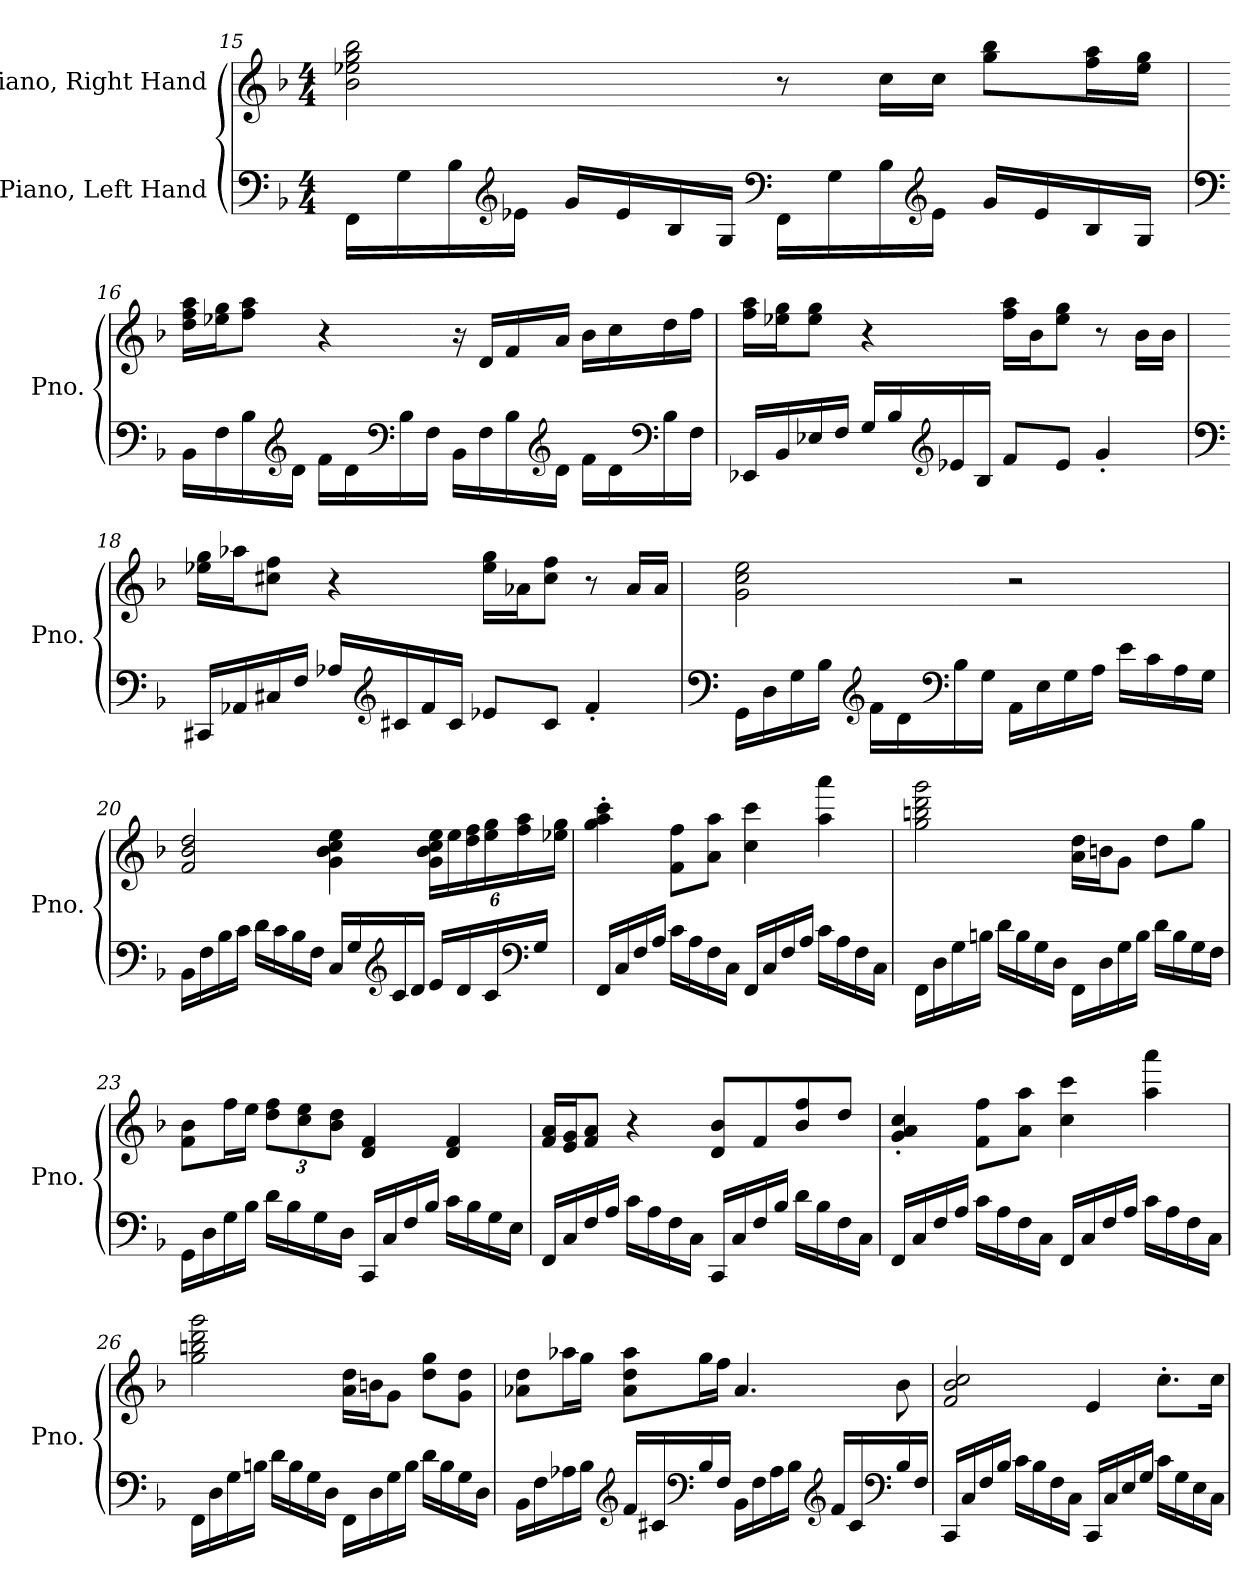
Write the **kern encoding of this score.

**kern	**kern
*part2	*part1
*staff2	*staff1
*I"Piano, Left Hand	*I"Piano, Right Hand
*I'Pno.	*I'Pno.
!!LO:LB:g=z
*clefF4	*clefG2
*k[b-]	*k[b-]
*M4/4	*M4/4
=15	=15
16FF\LL	2b-\ 2ee-X\ 2gg\ 2bb-\
16G\	.
16B-\	.
*clefG2	*
16e-X\JJ	.
16g/LL	.
16e-/	.
16B-/	.
16G/JJ	.
*clefF4	*
16FF\LL	8r
16G\	.
16B-\	16cc\LL
*clefG2	*
16e-\JJ	16cc\JJ
16g/LL	8gg\ 8bb-\L
16e-/	.
16B-/	16ff\ 16aa\L
16G/JJ	16ee-\ 16gg\JJ
!!LO:LB:g=z
=16	=16
*clefF4	*
16BB-\LL	16dd\ 16ff\ 16aa\LL
16F\	16ee-X\ 16gg\J
16B-\	8ff\ 8aa\J
*clefG2	*
16d\JJ	.
16f\LL	4r
16d\	.
*clefF4	*
16B-\	.
16F\JJ	.
16BB-\LL	16r
16F\	16d/LL
16B-\	16f/
*clefG2	*
16d\JJ	16a/JJ
16f\LL	16b-\LL
16d\	16cc\
*clefF4	*
16B-\	16dd\
16F\JJ	16ff\JJ
=17	=17
16EE-X/LL	16ff\ 16aa\LL
16BB-/	16ee-X\ 16gg\J
16E-X/	8ee-\ 8gg\J
16F/JJ	.
16G/LL	4r
16B-/	.
*clefG2	*
16e-X/	.
16B-/JJ	.
8f/L	16ff\ 16aa\LL
.	16b-\J
8e-/J	8ee-\ 8gg\J
4g'/	8r
.	16b-\LL
.	16b-\JJ
!!LO:LB:g=z
=18	=18
*clefF4	*
16CC#X/LL	16ee-X\ 16gg\LL
16AA-X/	16aa-X\J
16C#X/	8cc#X\ 8ff\J
16F/JJ	.
16A-X/LL	4r
*clefG2	*
16c#X/	.
16f/	.
16c#/JJ	.
8e-X/L	16ee-\ 16gg\LL
.	16a-X\J
8c#/J	8cc#\ 8ff\J
4f'/	8r
.	16a-/LL
.	16a-/JJ
=19	=19
*clefF4	*
16GG\LL	2g\ 2cc\ 2ee\
16D\	.
16G\	.
16B-\JJ	.
*clefG2	*
16f\LL	.
16d\	.
*clefF4	*
16B-\	.
16G\JJ	.
16AA\LL	2r
16E\	.
16G\	.
16A\JJ	.
16e\LL	.
16c\	.
16A\	.
16G\JJ	.
!!LO:LB:g=z
=20	=20
16BB-\LL	2f/ 2b-/ 2dd/
16F\	.
16B-\	.
16c\JJ	.
16d\LL	.
16c\	.
16B-\	.
16F\JJ	.
16C/LL	4g\ 4b-\ 4cc\ 4ee\
16G/	.
*clefG2	*
16c/	.
16d/JJ	.
*	*Xbrackettup
16e/LL	24g\ 24b-\ 24cc\ 24ee\LL
.	24ee\
16d/	.
.	24dd\ 24ff\
16c/	24ee\ 24gg\
.	24ff\ 24aa\
*clefF4	*
16G/JJ	.
.	24ee-X\ 24gg\JJ
=21	=21
16FF/LL	4gg\' 4aa\' 4ccc\'
16C/	.
16F/	.
16A/JJ	.
16c\LL	8f\ 8ff\L
16A\	.
16F\	8a\ 8aa\J
16C\JJ	.
16FF/LL	4cc\ 4ccc\
16C/	.
16F/	.
16A/JJ	.
16c\LL	4aa\ 4aaa\
16A\	.
16F\	.
16C\JJ	.
!!LO:PB:g=z
=22	=22
16FF\LL	2gg\ 2bbn\ 2ddd\ 2ggg\
16D\	.
16G\	.
16Bn\JJ	.
16d\LL	.
16B\	.
16G\	.
16D\JJ	.
16FF\LL	16a\ 16dd\LL
16D\	16bn\J
16G\	8g\J
16B\JJ	.
16d\LL	8dd\L
16B\	.
16G\	8gg\J
16F\JJ	.
=23	=23
16GG\LL	8f\ 8b-\L
16D\	.
16G\	16ff\L
16B-\JJ	16ee\JJ
16d\LL	12dd\ 12ff\L
16B-\	.
.	12cc\ 12ee\
16G\	.
.	12b-\ 12dd\J
16D\JJ	.
16CC/LL	4d/ 4f/
16C/	.
16F/	.
16B-/JJ	.
16c\LL	4d/ 4f/
16B-\	.
16G\	.
16E\JJ	.
!!LO:LB:g=z
=24	=24
16FF/LL	16f/ 16a/LL
16C/	16e/ 16g/J
16F/	8f/ 8a/J
16A/JJ	.
16c\LL	4r
16A\	.
16F\	.
16C\JJ	.
16CC/LL	8d/ 8b-/L
16C/	.
16F/	8f/
16B-/JJ	.
16d\LL	8b-/ 8ff/
16B-\	.
16F\	8dd/J
16C\JJ	.
=25	=25
16FF/LL	4g/' 4a/' 4cc/'
16C/	.
16F/	.
16A/JJ	.
16c\LL	8f\ 8ff\L
16A\	.
16F\	8a\ 8aa\J
16C\JJ	.
16FF/LL	4cc\ 4ccc\
16C/	.
16F/	.
16A/JJ	.
16c\LL	4aa\ 4aaa\
16A\	.
16F\	.
16C\JJ	.
!!LO:LB:g=z
=26	=26
16FF\LL	2gg\ 2bbn\ 2ddd\ 2ggg\
16D\	.
16G\	.
16Bn\JJ	.
16d\LL	.
16B\	.
16G\	.
16D\JJ	.
16FF\LL	16a\ 16dd\LL
16D\	16bn\J
16G\	8g\J
16B\JJ	.
16d\LL	8dd\ 8gg\L
16B\	.
16G\	8g\ 8dd\J
16D\JJ	.
=27	=27
16BB-\LL	8a-X\ 8dd\L
16F\	.
16A-X\	16aa-X\L
16B-\JJ	16gg\JJ
*clefG2	*
16f/LL	8a-\ 8dd\ 8aa-\L
16c#X/	.
*clefF4	*
16B-/	16gg\L
16F/JJ	16ff\JJ
16BB-\LL	4.a-/
16F\	.
16A-\	.
16B-\JJ	.
*clefG2	*
16f/LL	.
16c#/	.
*clefF4	*
16B-/	8b-\
16F/JJ	.
!!LO:LB:g=z
=28	=28
16CC/LL	2f/ 2b-/ 2cc/
16C/	.
16F/	.
16B-/JJ	.
16c\LL	.
16B-\	.
16F\	.
16C\JJ	.
16CC/LL	4e/
16C/	.
16E/	.
16G/JJ	.
16c\LL	8.cc'\L
16G\	.
16E\	.
16C\JJ	16cc\Jk
=	=
*-	*-
